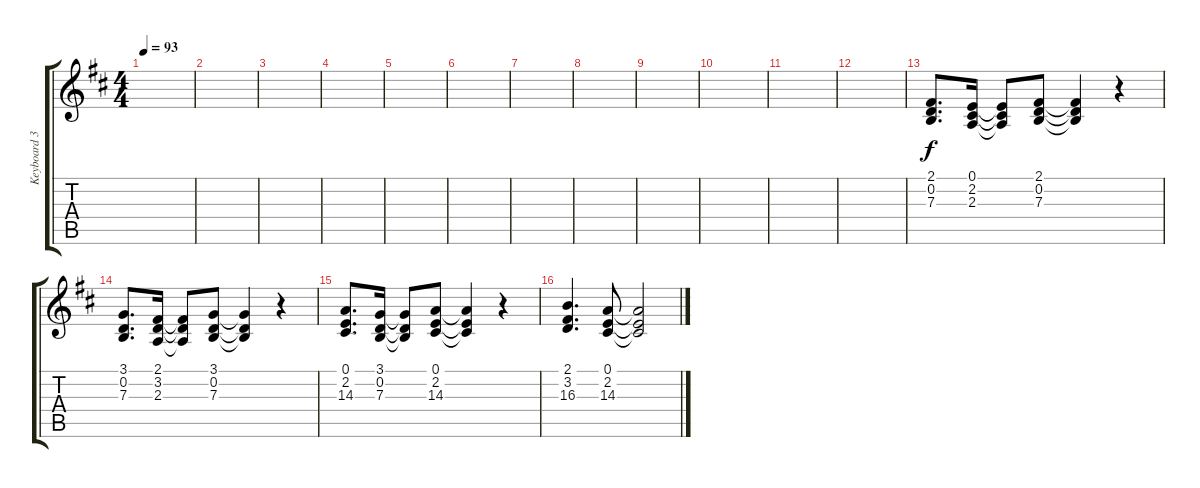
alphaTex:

\track ("Keyboard 3" "Keyboard 3") {instrument synthbrass1}
\staff {score tabs}
\tuning (E4 B3 G3 D3 A2 E2) {hide}
\ts (4 4)
\tempo 93
\clef g2
\ks d
|
|
|
|
|
|
|
|
|
|
|
|
(2.1 0.2 7.3).8{d} (0.1 2.2 2.3).16 (0.1{t} 2.2{t} 2.3{t}).8 (2.1 0.2 7.3).8 (2.1{t} 0.2{t} 7.3{t}).4 r.4 |
(3.1 0.2 7.3).8{d} (2.1 3.2 2.3).16 (2.1{t} 3.2{t} 2.3{t}).8 (3.1 0.2 7.3).8 (3.1{t} 0.2{t} 7.3{t}).4 r.4 |
(0.1 2.2 14.3).8{d} (3.1 0.2 7.3).16 (3.1{t} 0.2{t} 7.3{t}).8 (0.1 2.2 14.3).8 (0.1{t} 2.2{t} 14.3{t}).4 r.4 |
(2.1 3.2 16.3).4{d} (0.1 2.2 14.3).8 (0.1{t} 2.2{t} 14.3{t}).2
